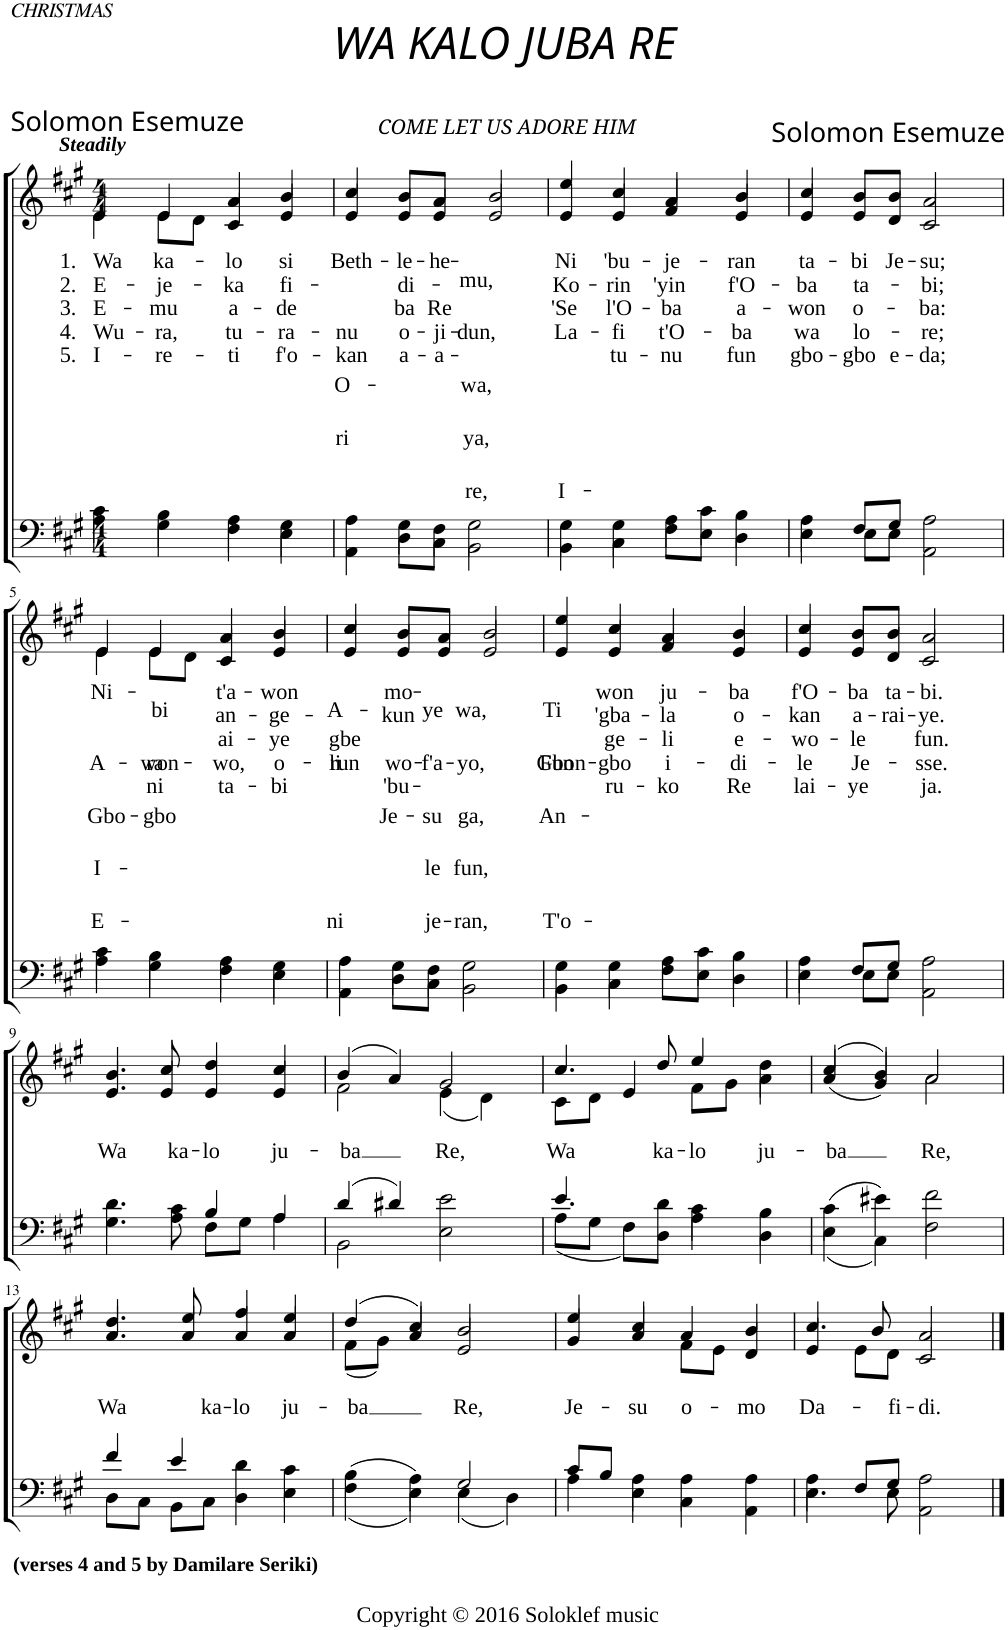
**kern	**kern	**text	**text	**text	**text	**text
*part2	*part1	*part1	*part1	*part1	*part1	*part1
*staff2	*staff1	*staff1	*staff1	*staff1	*staff1	*staff1
*I"Tenor/Bass	*I"Soprano/Alto	*	*	*	*	*
*clefF4	*clefG2	*	*	*	*	*
*k[f#c#g#]	*k[f#c#g#]	*	*	*	*	*
*M4/4	*M4/4	*	*	*	*	*
=1	=1	=1	=1	=1	=1	=1
*^	*	*	*	*	*	*
!	!	!LO:TX:a:Bi:t=Steadily	!	!	!	!	!
!	!	!	!LO:LY:b	!LO:LY:b	!LO:LY:b	!LO:LY:b	!LO:LY:b
*	*	*^	*	*	*	*	*
4c#\	4A\	4e/	4e\	1. Wa	2. E-	3. E-	4. Wu-	5. I-
!	!	!	!	!LO:LY:b	!LO:LY:b	!LO:LY:b	!LO:LY:b	!LO:LY:b
4B\	4G#\	4e/	8e\L	ka-	-je-	-mu	-ra,	-re-
.	.	.	8d\J	.	.	.	.	.
!	!	!	!	!LO:LY:b	!LO:LY:b	!LO:LY:b	!LO:LY:b	!LO:LY:b
4A\	4F#\	4a/	4c#/	-lo	-ka	a-	tu-	-ti
!	!	!	!	!LO:LY:b	!LO:LY:b	!LO:LY:b	!LO:LY:b	!LO:LY:b
4G#\	4E\	4b/	4e/	si	fi-	-de	-ra-	f'o-
=2	=2	=2	=2	=2	=2	=2	=2	=2
!	!	!	!	!LO:LY:b	!LO:LY:b	!LO:LY:b	!LO:LY:b	!LO:LY:b
4A\	4AA\	4cc#/	4e/	Beth-	-nu	O-	-ri	-kan
!	!	!	!	!LO:LY:b	!LO:LY:b	!LO:LY:b	!LO:LY:b	!LO:LY:b
8G#\L	8D\L	8b/L	8e/L	-le-	di-	-ba	o-	a-
!	!	!	!	!LO:LY:b	!	!LO:LY:b	!LO:LY:b	!LO:LY:b
8F#\J	8C#\J	8a/J	8e/J	-he-	.	Re	-ji-	-a-
!	!	!	!	!LO:LY:b	!LO:LY:b	!LO:LY:b	!LO:LY:b	!LO:LY:b
2G#\	2BB\	2b/	2e/	-mu,	-dun,	wa,	-ya,	-re,
=3	=3	=3	=3	=3	=3	=3	=3	=3
!	!	!	!	!LO:LY:b	!LO:LY:b	!LO:LY:b	!LO:LY:b	!LO:LY:b
4G#\	4BB\	4ee/	4e/	Ni	Ko-	'Se	La-	I-
!	!	!	!	!LO:LY:b	!LO:LY:b	!LO:LY:b	!LO:LY:b	!LO:LY:b
4G#\	4C#\	4cc#/	4e/	'bu-	-rin	l'O-	-fi	-tu-
!	!	!	!	!LO:LY:b	!LO:LY:b	!LO:LY:b	!LO:LY:b	!LO:LY:b
8A\L	8F#\L	4a/	4f#/	-je-	'yin	-ba	t'O-	-nu
8c#\J	8E\J	.	.	.	.	.	.	.
!	!	!	!	!LO:LY:b	!LO:LY:b	!LO:LY:b	!LO:LY:b	!LO:LY:b
4B\	4D\	4b/	4e/	-ran	f'O-	a-	-ba	fun
=4	=4	=4	=4	=4	=4	=4	=4	=4
!	!	!	!	!LO:LY:b	!LO:LY:b	!LO:LY:b	!LO:LY:b	!LO:LY:b
4A\	4E\	4cc#/	4e/	ta-	-ba	-won	wa	gbo-
!	!	!	!	!LO:LY:b	!LO:LY:b	!LO:LY:b	!LO:LY:b	!LO:LY:b
8F#/L	8E\L	8b/L	8e/L	-bi	ta-	o-	lo-	-gbo
!	!	!	!	!LO:LY:b	!	!	!	!LO:LY:b
8G#/J	8E\J	8b/J	8d/J	Je-	.	.	.	e-
!	!	!	!	!LO:LY:b	!LO:LY:b	!LO:LY:b	!LO:LY:b	!LO:LY:b
2A\	2AA\	2a/	2c#/	-su;	-bi;	-ba:	-re;	-da;
!!LO:LB:g=z	!!
=5	=5	=5	=5	=5	=5	=5	=5	=5
!	!	!	!	!LO:LY:b	!LO:LY:b	!LO:LY:b	!LO:LY:b	!LO:LY:b
4c#\	4A\	4e/	4e\	Ni-	A-	Gbo-	I-	E-
!	!	!	!	!LO:LY:b	!LO:LY:b	!LO:LY:b	!LO:LY:b	!LO:LY:b
4B\	4G#\	4e/	8e\L	-bi	-won	-gbo	-ra-	-ni
.	.	.	8d\J	.	.	.	.	.
!	!	!	!	!LO:LY:b	!LO:LY:b	!LO:LY:b	!LO:LY:b	!LO:LY:b
4A\	4F#\	4a/	4c#/	t'a-	an-	ai-	-wo,	ta-
!	!	!	!	!LO:LY:b	!LO:LY:b	!LO:LY:b	!LO:LY:b	!LO:LY:b
4G#\	4E\	4b/	4e/	-won	-ge-	-ye	o-	-bi
=6	=6	=6	=6	=6	=6	=6	=6	=6
!	!	!	!	!LO:LY:b	!LO:LY:b	!LO:LY:b	!LO:LY:b	!LO:LY:b
4A\	4AA\	4cc#/	4e/	A-	-li	gbe	-run	ni
!	!	!	!	!LO:LY:b	!LO:LY:b	!LO:LY:b	!LO:LY:b	!LO:LY:b
8G#\L	8D\L	8b/L	8e/L	-mo-	kun	Je-	wo-	'bu-
!	!	!	!	!LO:LY:b	!LO:LY:b	!LO:LY:b	!LO:LY:b	!LO:LY:b
8F#\J	8C#\J	8a/J	8e/J	-ye	f'a-	-su	-le	-je-
!	!	!	!	!LO:LY:b	!LO:LY:b	!LO:LY:b	!LO:LY:b	!LO:LY:b
2G#\	2BB\	2b/	2e/	wa,	-yo,	ga,	fun,	-ran,
=7	=7	=7	=7	=7	=7	=7	=7	=7
!	!	!	!	!LO:LY:b	!LO:LY:b	!LO:LY:b	!LO:LY:b	!LO:LY:b
4G#\	4BB\	4ee/	4e/	Ti	Fun	An-	Gbon-	T'o-
!	!	!	!	!LO:LY:b	!LO:LY:b	!LO:LY:b	!LO:LY:b	!LO:LY:b
4G#\	4C#\	4cc#/	4e/	won	'gba-	-ge-	-gbo	-ru-
!	!	!	!	!LO:LY:b	!LO:LY:b	!LO:LY:b	!LO:LY:b	!LO:LY:b
8A\L	8F#\L	4a/	4f#/	ju-	-la	-li	i-	-ko
8c#\J	8E\J	.	.	.	.	.	.	.
!	!	!	!	!LO:LY:b	!LO:LY:b	!LO:LY:b	!LO:LY:b	!LO:LY:b
4B\	4D\	4b/	4e/	-ba	o-	e-	-di-	Re
=8	=8	=8	=8	=8	=8	=8	=8	=8
!	!	!	!	!LO:LY:b	!LO:LY:b	!LO:LY:b	!LO:LY:b	!LO:LY:b
4A\	4E\	4cc#/	4e/	f'O-	-kan	-wo-	-le	lai-
!	!	!	!	!LO:LY:b	!LO:LY:b	!LO:LY:b	!LO:LY:b	!LO:LY:b
8F#/L	8E\L	8b/L	8e/L	-ba	a-	-le	Je-	-ye
!	!	!	!	!LO:LY:b	!LO:LY:b	!	!	!
8G#/J	8E\J	8b/J	8d/J	ta-	-rai-	.	.	.
!	!	!	!	!LO:LY:b	!LO:LY:b	!LO:LY:b	!LO:LY:b	!LO:LY:b
2A\	2AA\	2a/	2c#/	-bi.	-ye.	fun.	-sse.	ja.
!!LO:LB:g=z	!!
=9	=9	=9	=9	=9	=9	=9	=9	=9
!	!	!	!	!LO:LY:b	!	!	!	!
4.d\	4.G#\	4.b/	4.e/	Wa	.	.	.	.
!	!	!	!	!LO:LY:b	!	!	!	!
8c#\	8A\	8cc#/	8e/	ka-	.	.	.	.
!	!	!	!	!LO:LY:b	!	!	!	!
4B/	8F#\L	4dd/	4e/	-lo	.	.	.	.
.	8G#\J	.	.	.	.	.	.	.
!	!	!	!	!LO:LY:b	!	!	!	!
4A/	4A\	4cc#/	4e/	ju-	.	.	.	.
=10	=10	=10	=10	=10	=10	=10	=10	=10
!	!	!	!	!LO:LY:b	!	!	!	!
(4d/	2BB\	(4b/	2f#\	-ba	.	.	.	.
4d#X/)	.	4a/)	.	.	.	.	.	.
!	!	!	!	!LO:LY:b	!	!	!	!
2e\	2E\	2g#/	(4e\	Re,	.	.	.	.
.	.	.	4d\)	.	.	.	.	.
=11	=11	=11	=11	=11	=11	=11	=11	=11
!	!	!	!	!LO:LY:b	!	!	!	!
4.e/	(8A\L	4.cc#/	8c#\L	Wa	.	.	.	.
.	8G#\J	.	8d\J	.	.	.	.	.
.	8F#\L)	.	4e/	.	.	.	.	.
!	!	!	!	!LO:LY:b	!	!	!	!
8d\	8D\J	8dd/	.	ka-	.	.	.	.
!	!	!	!	!LO:LY:b	!	!	!	!
4c#\	4A\	4ee/	8f#\L	-lo	.	.	.	.
.	.	.	8g#\J	.	.	.	.	.
!	!	!	!	!LO:LY:b	!	!	!	!
4B\	4D\	4dd\	4a\	ju-	.	.	.	.
=12	=12	=12	=12	=12	=12	=12	=12	=12
!	!	!	!	!LO:LY:b	!	!	!	!
(4c#\	(4E\	(4cc#/	(4a/	-ba	.	.	.	.
4e#X\)	4C#\)	4b/)	4g#/)	.	.	.	.	.
!	!	!	!	!LO:LY:b	!	!	!	!
2f#\	2F#\	2a/	2a\	Re,	.	.	.	.
!!LO:LB:g=z	!!
=13	=13	=13	=13	=13	=13	=13	=13	=13
!LO:TX:b:B:t=(verses 4 and 5 by Damilare Seriki)	!	!	!	!	!	!	!	!
!	!	!	!	!LO:LY:b	!	!	!	!
4f#/	8D\L	4.dd/	4.a/	Wa	.	.	.	.
.	8C#\J	.	.	.	.	.	.	.
4e/	8BB\L	.	.	.	.	.	.	.
!	!	!	!	!LO:LY:b	!	!	!	!
.	8C#\J	8ee/	8a/	ka-	.	.	.	.
!	!	!	!	!LO:LY:b	!	!	!	!
4d\	4D\	4ff#/	4a/	-lo	.	.	.	.
!	!	!	!	!LO:LY:b	!	!	!	!
4c#\	4E\	4ee/	4a/	ju-	.	.	.	.
=14	=14	=14	=14	=14	=14	=14	=14	=14
!	!	!	!	!LO:LY:b	!	!	!	!
(4B\	(4F#\	(4dd/	(8f#\L	-ba	.	.	.	.
.	.	.	8g#\J)	.	.	.	.	.
4A\)	4E\)	4cc#/)	4a/	.	.	.	.	.
!	!	!	!	!LO:LY:b	!	!	!	!
2G#/	(4E\	2b/	2e/	Re,	.	.	.	.
.	4D\)	.	.	.	.	.	.	.
=15	=15	=15	=15	=15	=15	=15	=15	=15
!	!	!	!	!LO:LY:b	!	!	!	!
8c#/L	4A\	4ee/	4g#/	Je-	.	.	.	.
8B/J	.	.	.	.	.	.	.	.
!	!	!	!	!LO:LY:b	!	!	!	!
4A\	4E\	4cc#/	4a/	-su	.	.	.	.
!	!	!	!	!LO:LY:b	!	!	!	!
4A\	4C#\	4a/	8f#\L	o-	.	.	.	.
.	.	.	8e\J	.	.	.	.	.
!	!	!	!	!LO:LY:b	!	!	!	!
4A\	4AA\	4b/	4d/	-mo	.	.	.	.
=16	=16	=16	=16	=16	=16	=16	=16	=16
!	!	!	!	!LO:LY:b	!	!	!	!
4A\	4.E\	4.cc#/	4e/	Da-	.	.	.	.
8F#/L	.	.	8e\L	.	.	.	.	.
!	!	!	!	!LO:LY:b	!	!	!	!
8G#/J	8E\	8b/	8d\J	-fi-	.	.	.	.
!	!	!	!	!LO:LY:b	!	!	!	!
2A\	2AA\	2a/	2c#/	-di.	.	.	.	.
*v	*v	*	*	*	*	*	*	*
*	*v	*v	*	*	*	*	*
==	==	==	==	==	==	==
*-	*-	*-	*-	*-	*-	*-
